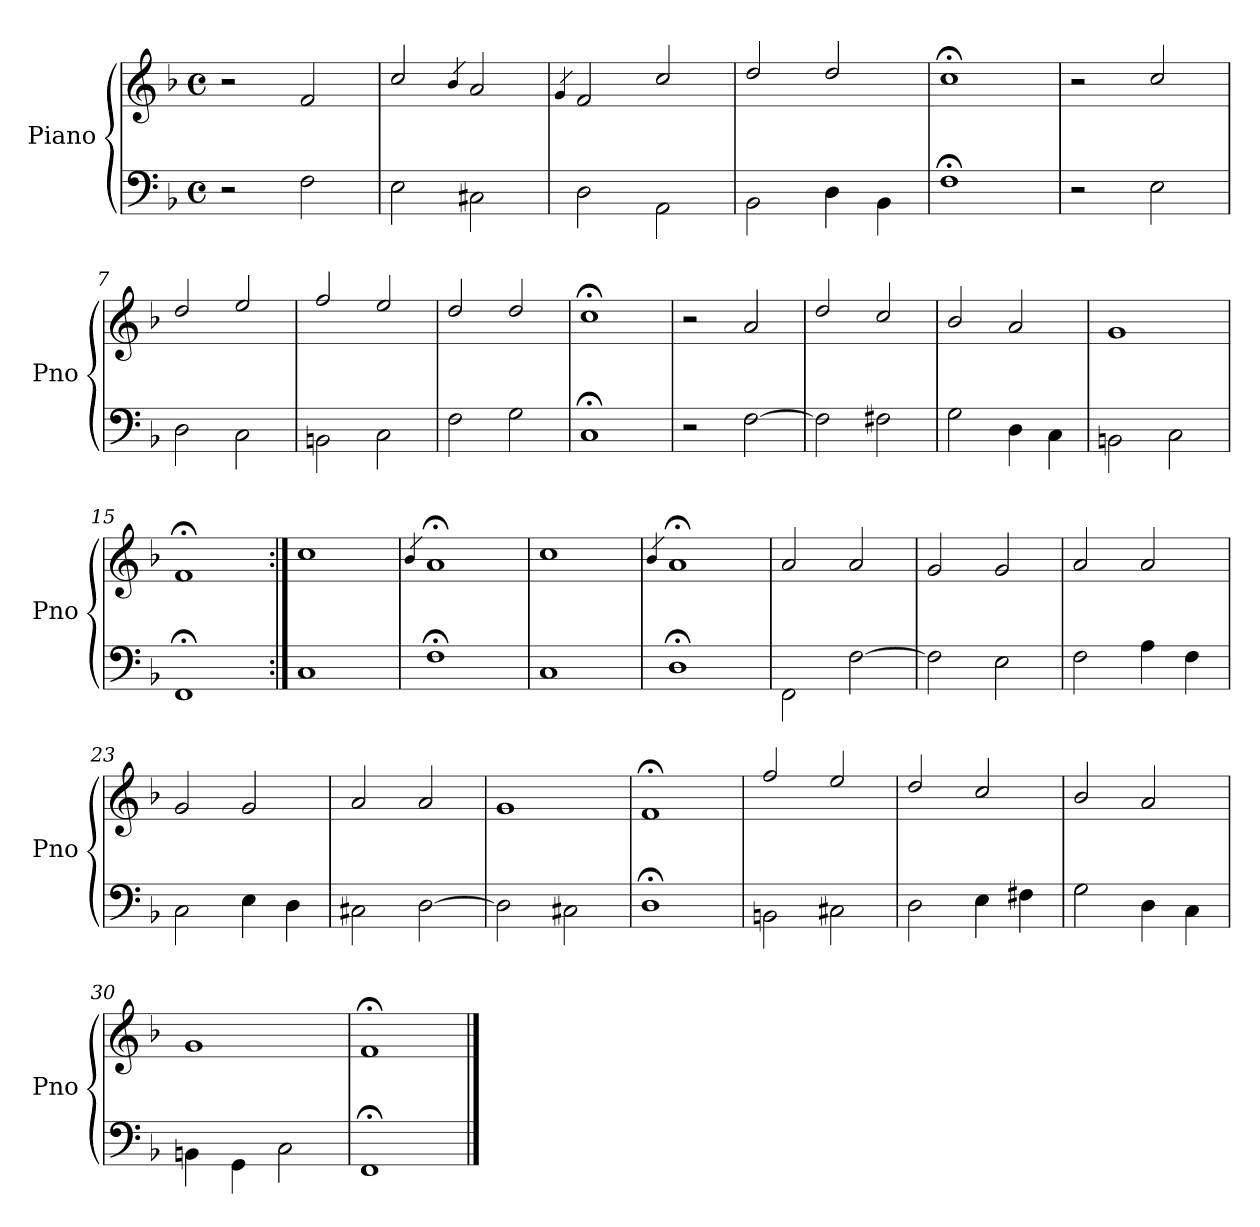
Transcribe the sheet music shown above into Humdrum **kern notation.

**kern	**kern
*part1	*part1
*staff2	*staff1
*I"Piano	*
*I'Pno	*
*clefF4	*clefG2
*k[b-]	*k[b-]
*F:	*F:
*M4/4	*M4/4
*met(c)	*met(c)
=1	=1
2r	2r
2F\	2f/
=2	=2
2E\	2cc/
.	4qb-/
2C#X\	2a/
=3	=3
.	4qg/
2D\	2f/
2AA\	2cc/
=4	=4
2BB-\	2dd/
4D\	2dd/
4BB-\	.
=5	=5
1F;\	1cc;</
=6	=6
2r	2r
2E\	2cc/
=7	=7
2D\	2dd/
2C\	2ee/
=8	=8
2BBn\	2ff/
2C\	2ee/
=9	=9
2F\	2dd/
2G\	2dd/
=10	=10
1C;\	1cc;</
!!LO:LB:g=z
=11	=11
2r	2r
[<2F\	2a/
=12	=12
2F\]	2dd/
2F#X\	2cc/
=13	=13
2G\	2b-/
4D\	2a/
4C\	.
=14	=14
2BBn\	1g/
2C\	.
=15	=15
1FF;\	1f;</
=16:|!	=16:|!
1C\	1cc/
=17	=17
.	4qb-/
1F;\	1a;</
=18	=18
1C\	1cc/
=19	=19
.	4qb-/
1D;\	1a;</
!!LO:LB:g=z
=20	=20
2FF\	2a/
[<2F\	2a/
=21	=21
2F\]	2g/
2E\	2g/
=22	=22
2F\	2a/
4A\	2a/
4F\	.
=23	=23
2C\	2g/
4E\	2g/
4D\	.
=24	=24
2C#X\	2a/
[<2D\	2a/
=25	=25
2D\]	1g/
2C#X\	.
=26	=26
1D;\	1f;</
!!LO:LB:g=z
=27	=27
2BBn\	2ff/
2C#X\	2ee/
=28	=28
2D\	2dd/
4E\	2cc/
4F#X\	.
=29	=29
2G\	2b-/
4D\	2a/
4C\	.
=30	=30
4BBn\	1g/
4GG\	.
2C\	.
=31	=31
1FF;\	1f;</
==	==
*-	*-
